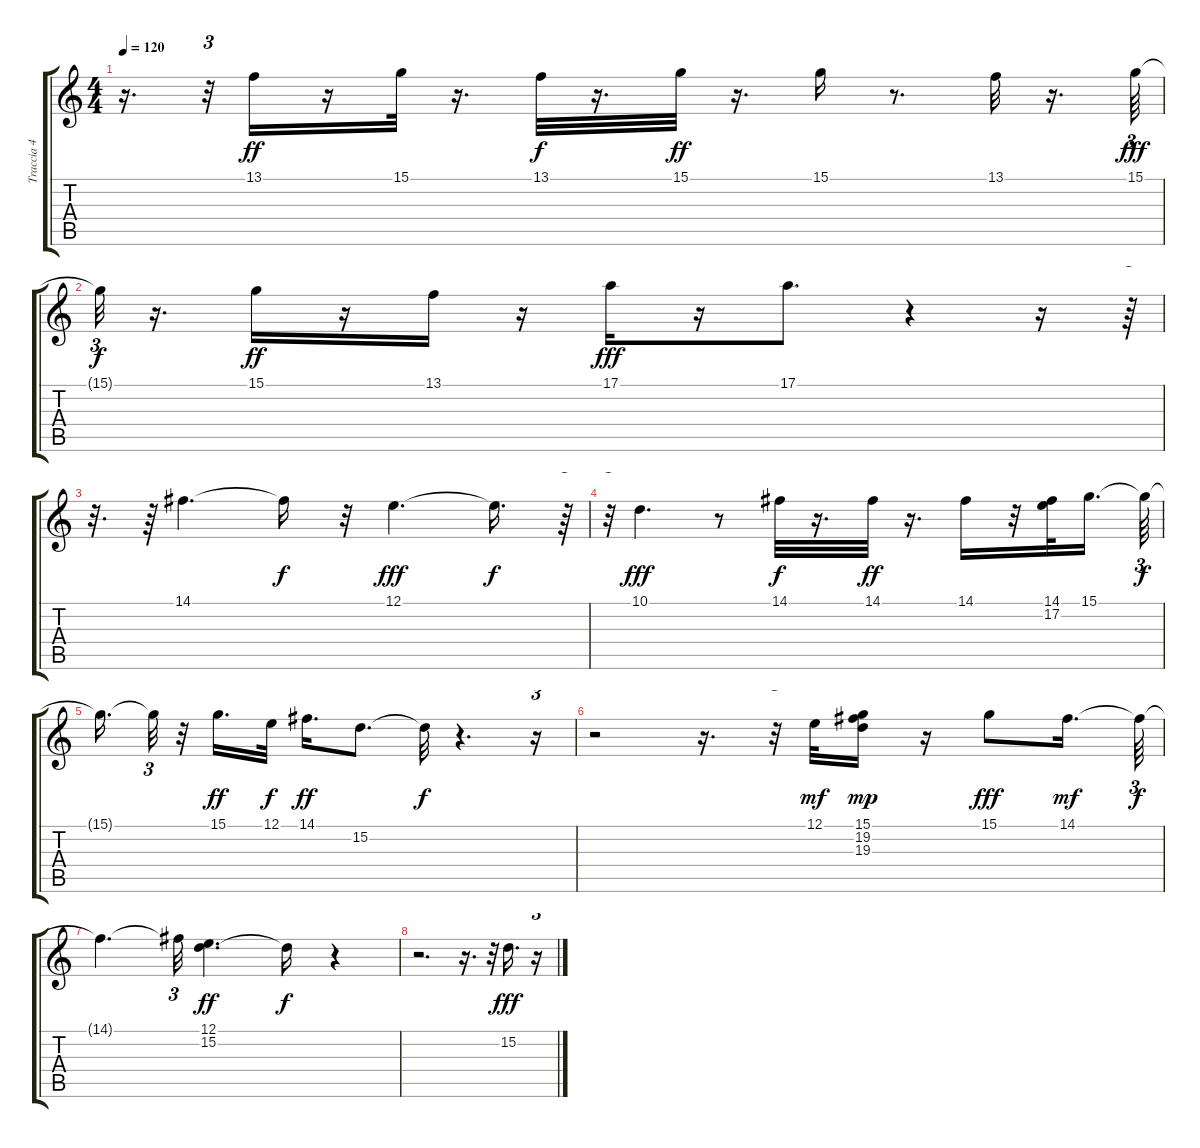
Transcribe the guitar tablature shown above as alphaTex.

\track ("Traccia 4" "Traccia 4") {instrument panflute}
\staff {score tabs}
\tuning (E4 B3 G3 D3 A2 E2) {hide}
\ts (4 4)
\tempo 120
\clef g2
\ks c
r.16{d dy ff} r.32{tu (3 2)} 13.1.16 r.16 15.1.32 r.16{d} 13.1.32{dy f} r.16{d} 15.1.32{dy ff} r.16{d} 15.1.16 r.8{d} 13.1.32 r.16{d} 15.1.64{tu (3 2) dy fff} |
15.1{t}.32{tu (3 2) dy f} r.16{d} 15.1.16{dy ff} r.16 13.1.16 r.16 17.1.16{dy fff} r.16 17.1.8{d} r.4 r.16 r.64{tu (3 2)} |
r.32{d} r.64 14.1.4{d} 14.1{t}.16{dy f} r.32 12.1.4{d dy fff volume 9} 12.1{t}.16{d dy f} r.64{tu (3 2)} |
r.32{tu (3 2)} 10.1.4{d dy fff volume 14} r.8 14.1.32{dy f volume 16} r.16{d} 14.1.32{dy ff} r.16{d} 14.1.16 r.32 (14.1 17.2).32 15.1.16{d} 15.1{t}.64{tu (3 2) dy f} |
15.1{t}.16{d} 15.1{t}.32{tu (3 2)} r.32 15.1.16{d dy ff} 12.1.32{dy f} 14.1.16{d dy ff} 15.2.8{d} 15.2{t}.32{dy f} r.4{d} r.16{tu (3 2)} |
r.2 r.16{d} r.32{tu (3 2)} 12.1.32{dy mf} (15.1 19.2 19.3).16{dy mp} r.16 15.1.8{dy fff} 14.1.16{d dy mf} 14.1{t}.64{tu (3 2) dy f} |
14.1{t}.4{d} 14.1{t}.32{tu (3 2)} (12.1 15.2).4{d dy ff} 15.2{t}.16{dy f} r.4{tu (3 2)} |
r.2{d} r.16{d} r.32{tu (3 2)} 15.2.16{d dy fff} r.16{tu (3 2)}
